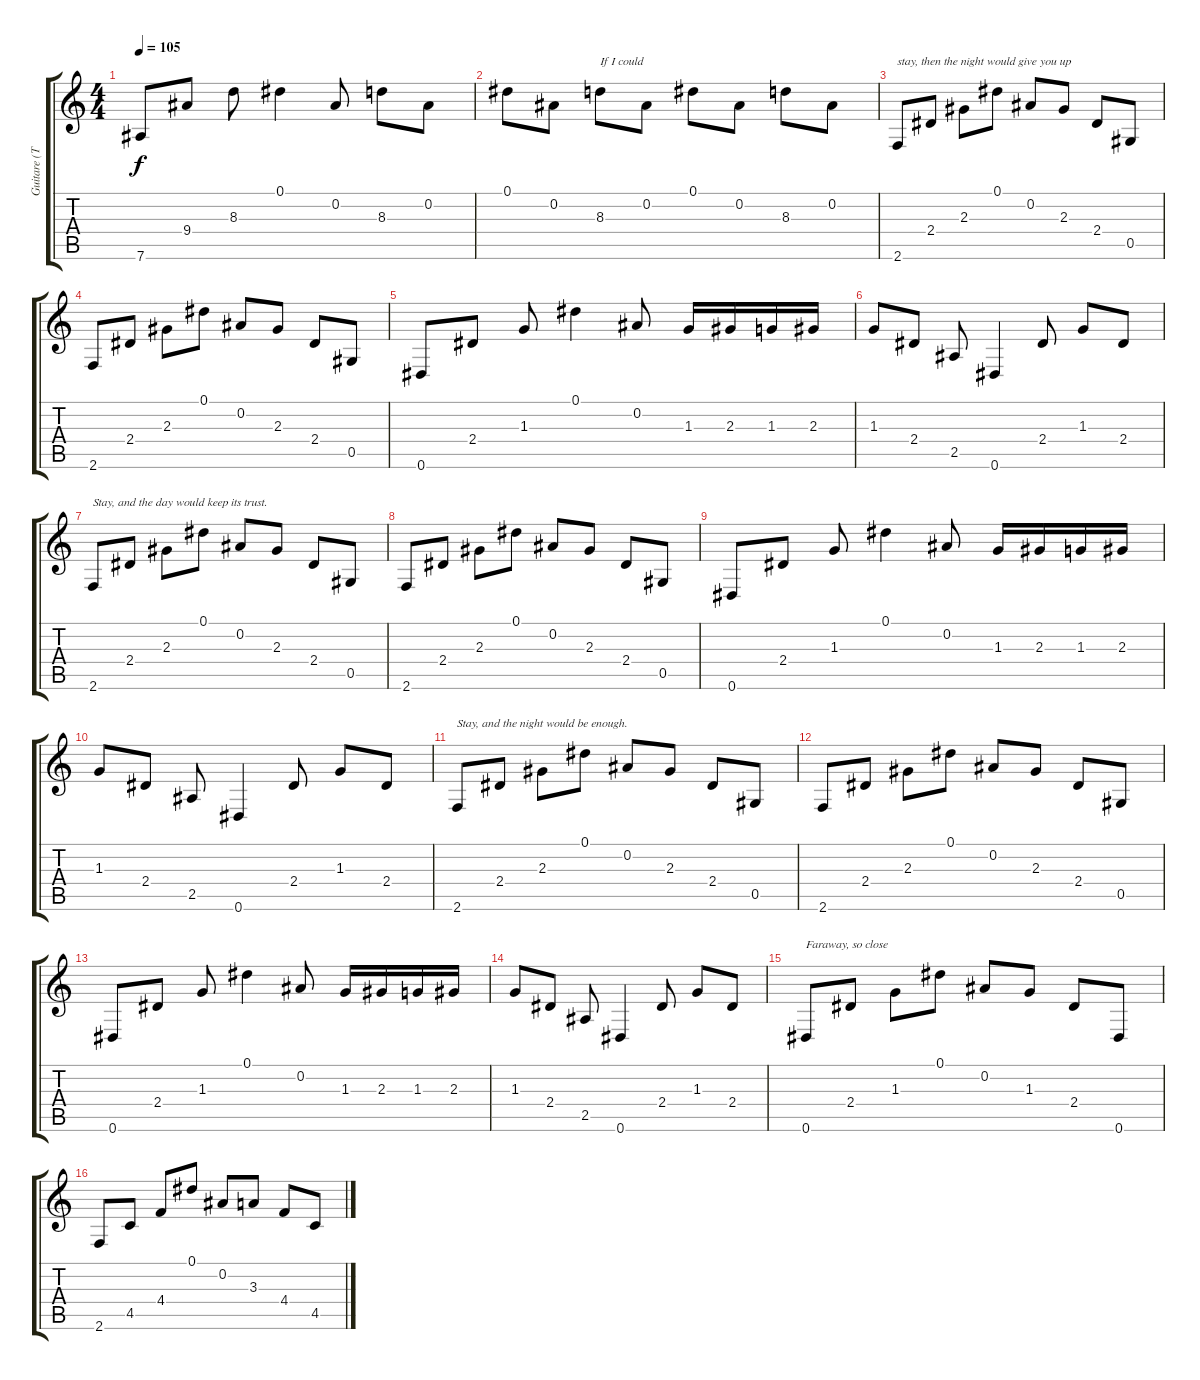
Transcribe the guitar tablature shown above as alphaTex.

\track ("Guitare (The Edge)" "Guitare (T") {instrument electricguitarjazz}
\staff {score tabs}
\tuning (Eb4 Bb3 Gb3 Db3 Ab2 Eb2) {hide}
\ts (4 4)
\tempo 105
\clef g2
\ks c
7.6.8{dy f} 9.4.8 8.3.8 0.1.4 0.2.8 8.3.8 0.2.8 |
0.1.8 0.2.8 8.3.8{txt "If I could "} 0.2.8 0.1.8 0.2.8 8.3.8 0.2.8 |
2.6.8{txt "stay, then the night would give you up"} 2.4.8 2.3.8 0.1.8 0.2.8 2.3.8 2.4.8 0.5.8 |
2.6.8 2.4.8 2.3.8 0.1.8 0.2.8 2.3.8 2.4.8 0.5.8 |
0.6.8 2.4.8 1.3.8 0.1.4 0.2.8 1.3.16 2.3.16 1.3.16 2.3.16 |
1.3.8 2.4.8 2.5.8 0.6.4 2.4.8 1.3.8 2.4.8 |
2.6.8{txt "Stay, and the day would keep its trust. "} 2.4.8 2.3.8 0.1.8 0.2.8 2.3.8 2.4.8 0.5.8 |
2.6.8 2.4.8 2.3.8 0.1.8 0.2.8 2.3.8 2.4.8 0.5.8 |
0.6.8 2.4.8 1.3.8 0.1.4 0.2.8 1.3.16 2.3.16 1.3.16 2.3.16 |
1.3.8 2.4.8 2.5.8 0.6.4 2.4.8 1.3.8 2.4.8 |
2.6.8{txt "Stay, and the night would be enough. "} 2.4.8 2.3.8 0.1.8 0.2.8 2.3.8 2.4.8 0.5.8 |
2.6.8 2.4.8 2.3.8 0.1.8 0.2.8 2.3.8 2.4.8 0.5.8 |
0.6.8 2.4.8 1.3.8 0.1.4 0.2.8 1.3.16 2.3.16 1.3.16 2.3.16 |
1.3.8 2.4.8 2.5.8 0.6.4 2.4.8 1.3.8 2.4.8 |
0.6.8{txt "Faraway, so close "} 2.4.8 1.3.8 0.1.8 0.2.8 1.3.8 2.4.8 0.6.8 |
2.6.8 4.5.8 4.4.8 0.1.8 0.2.8 3.3.8 4.4.8 4.5.8
